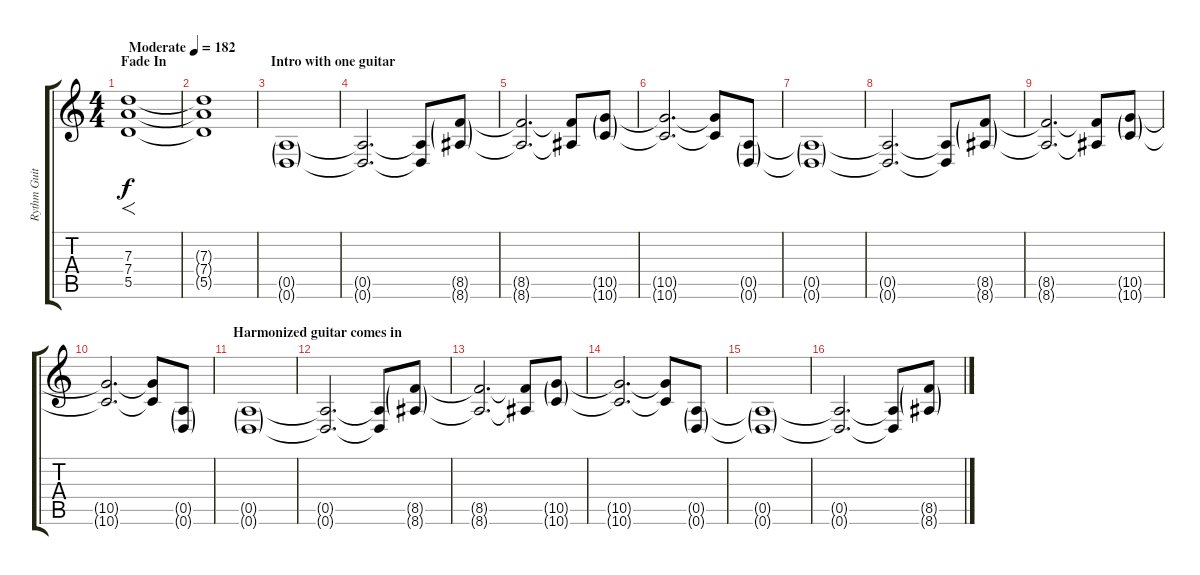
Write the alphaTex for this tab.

\track ("Rythm Guitar" "Rythm Guit") {instrument distortionguitar}
\staff {score tabs}
\tuning (E4 B3 G3 D3 A2 D2) {hide}
\ts (4 4)
\section ("" "Fade In")
\tempo (182 "Moderate")
\clef g2
\ks c
(7.3 7.4 5.5).1{f dy f instrument distortionguitar} |
(7.3{t} 7.4{t} 5.5{t}).1 |
\section ("" "Intro with one guitar")
(0.5{g} 0.6{g}).1 |
(0.5{t} 0.6{t}).2{d} (0.5{t} 0.6{t}).8 (8.5{g} 8.6{g}).8 |
(8.5{t} 8.6{t}).2{d} (8.5{t} 8.6{t}).8 (10.5{g} 10.6{g}).8 |
(10.5{t} 10.6{t}).2{d} (10.5{t} 10.6{t}).8 (0.5{g} 0.6{g}).8 |
(0.5{g t} 0.6{g t}).1 |
(0.5{t} 0.6{t}).2{d} (0.5{t} 0.6{t}).8 (8.5{g} 8.6{g}).8 |
(8.5{t} 8.6{t}).2{d} (8.5{t} 8.6{t}).8 (10.5{g} 10.6{g}).8 |
(10.5{t} 10.6{t}).2{d} (10.5{t} 10.6{t}).8 (0.5{g} 0.6{g}).8 |
\section ("" "Harmonized guitar comes in")
(0.5{g} 0.6{g}).1 |
(0.5{t} 0.6{t}).2{d} (0.5{t} 0.6{t}).8 (8.5{g} 8.6{g}).8 |
(8.5{t} 8.6{t}).2{d} (8.5{t} 8.6{t}).8 (10.5{g} 10.6{g}).8 |
(10.5{t} 10.6{t}).2{d} (10.5{t} 10.6{t}).8 (0.5{g} 0.6{g}).8 |
(0.5{g t} 0.6{g t}).1 |
(0.5{t} 0.6{t}).2{d} (0.5{t} 0.6{t}).8 (8.5{g} 8.6{g}).8
